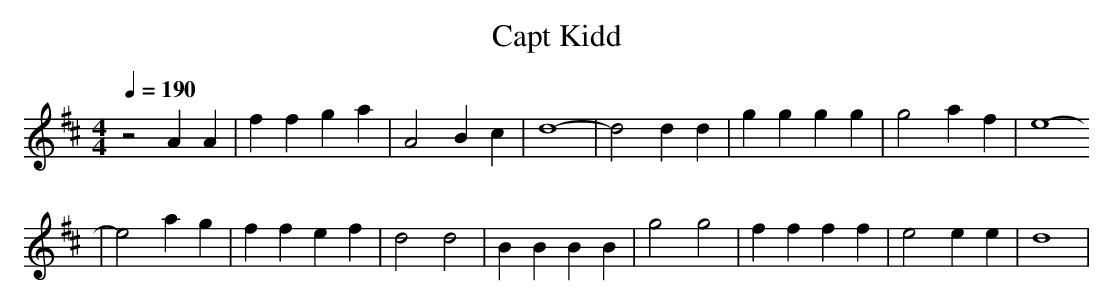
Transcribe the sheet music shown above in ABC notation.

X:1
T:Capt Kidd
Q:1/4=190
M:4/4
L:1/8
K:D
z4 A2 A2 |f2 f2 g2 a2 |A4 B2 c2 |d8- |d4 d2 d2 |g2 g2 g2 g2 |g4 a2 f2 |e8-
|e4 a2 g2 |f2 f2 e2 f2 |d4 d4 |B2 B2 B2 B2 |g4 g4 |f2 f2 f2 f2 |e4 e2 e2 |d8 |
